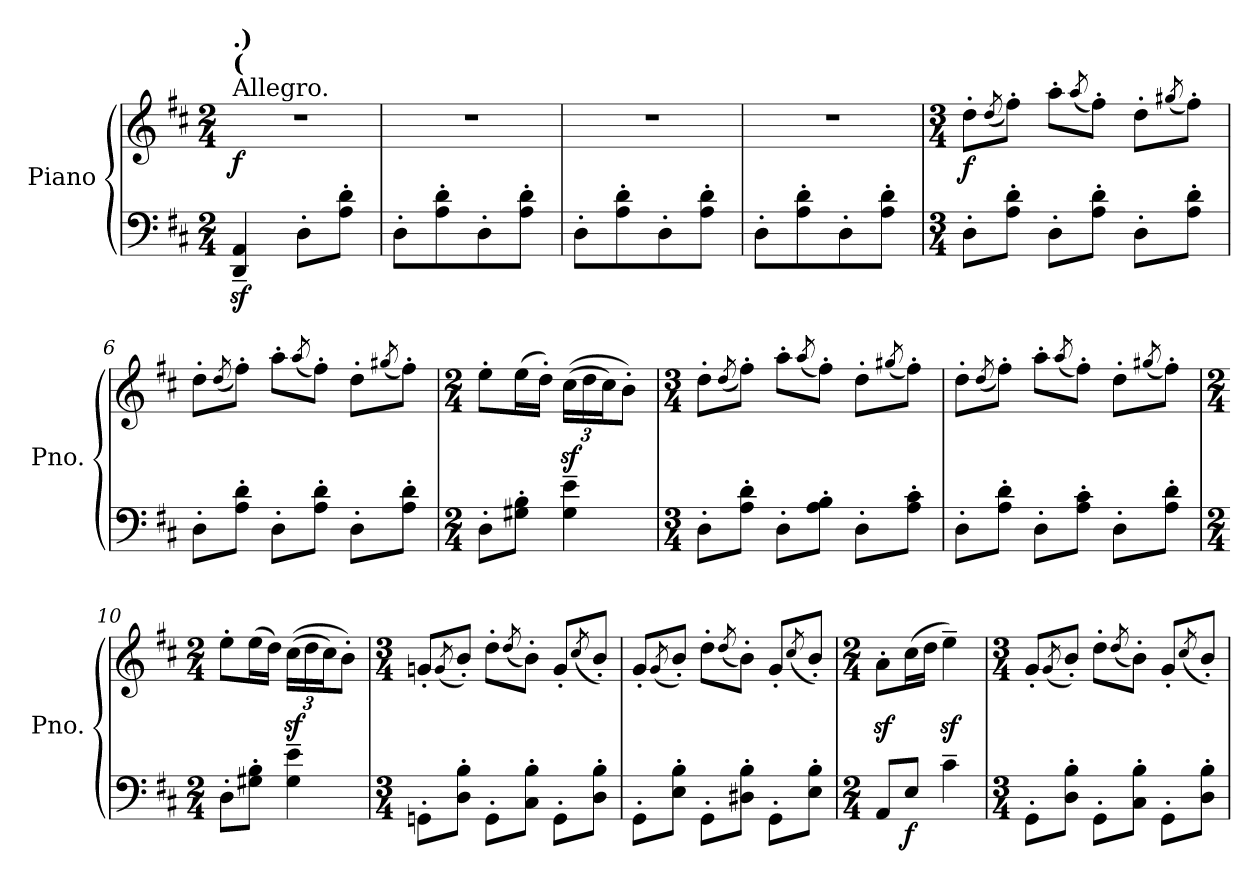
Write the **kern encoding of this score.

**kern	**kern	**dynam
*part1	*part1	*part1
*staff2	*staff1	*staff1/2
*I"Piano	*	*
*I'Pno.	*	*
*clefF4	*clefG2	*
*k[f#c#]	*k[f#c#]	*
*M2/4	*M2/4	*
*MM152	*MM152	*
=1	=1	=1
!	!LO:TX:a:t=Allegro.	!
!	!LO:TX:a:B:t=(	!
!	!LO:TX:a:B:t=.)	!
!	!	!LO:DY:b
4DD/z<~ 4AA/z<~	2r	f
8D'\L	.	.
8A\' 8d\'J	.	.
=2	=2	=2
8D'\L	2r	.
8A\' 8d\'	.	.
8D'\	.	.
8A\' 8d\'J	.	.
=3	=3	=3
8D'\L	2r	.
8A\' 8d\'	.	.
8D'\	.	.
8A\' 8d\'J	.	.
=4	=4	=4
8D'\L	2r	.
8A\' 8d\'	.	.
8D'\	.	.
8A\' 8d\'J	.	.
=5	=5	=5
*M3/4	*M3/4	*
!	!	!LO:DY:b
8D'\L	8dd'\L	f
.	(>8qdd/	.
8A\' 8d\'J	8ff#'\J)	.
8D'\L	8aa'\L	.
.	(>8qaa/	.
8A\' 8d\'J	8ff#'\J)	.
8D'\L	8dd'\L	.
.	(>8qgg#X/	.
8A\' 8d\'J	8ff#'\J)	.
=6	=6	=6
8D'\L	8dd'\L	.
.	(>8qdd/	.
8A\' 8d\'J	8ff#'\J)	.
8D'\L	8aa'\L	.
.	(>8qaa/	.
8A\' 8d\'J	8ff#'\J)	.
8D'\L	8dd'\L	.
.	(>8qgg#X/	.
8A\' 8d\'J	8ff#'\J)	.
!!LO:LB:g=z
=7	=7	=7
*M2/4	*M2/4	*
8D'\L	8ee'\L	.
8G#X\' 8B\'J	(>16ee\L	.
.	16dd'\JJ)	.
*	*Xbrackettup	*
4G#\~ 4e\~	(<(>24cc#z<\LL	.
.	24dd\	.
.	24cc#\J)	.
.	8b'\J)	.
=8	=8	=8
*M3/4	*M3/4	*
8D'\L	8dd'\L	.
.	(>8qdd/	.
8A\' 8d\'J	8ff#'\J)	.
8D'\L	8aa'\L	.
.	(>8qaa/	.
8A\' 8B\'J	8ff#'\J)	.
8D'\L	8dd'\L	.
.	(>8qgg#X/	.
8A\' 8c#\'J	8ff#'\J)	.
=9	=9	=9
8D'\L	8dd'\L	.
.	(>8qdd/	.
8A\' 8d\'J	8ff#'\J)	.
8D'\L	8aa'\L	.
.	(>8qaa/	.
8A\' 8c#\'J	8ff#'\J)	.
8D'\L	8dd'\L	.
.	(>8qgg#X/	.
8A\' 8d\'J	8ff#'\J)	.
=10	=10	=10
*M2/4	*M2/4	*
8D'\L	8ee'\L	.
8G#X\' 8B\'J	(>16ee\L	.
.	16dd\JJ)	.
4G#\~ 4e\~	(<(>24cc#z<\LL	.
.	24dd\	.
.	24cc#\J)	.
.	8b'\J)	.
!!LO:LB:g=z
=11	=11	=11
*M3/4	*M3/4	*
8GGn'\L	8gn'/L	.
.	(>8qg/	.
8D\' 8B\'J	8b'/J)	.
8GG'\L	8dd'\L	.
.	(>8qdd/	.
8C#\' 8B\'J	8b'\J)	.
8GG'\L	8g'/L	.
.	(>8qcc#/	.
8D\' 8B\'J	8b'/J)	.
=12	=12	=12
8GG'\L	8g'/L	.
.	(>8qg/	.
8E\' 8B\'J	8b'/J)	.
8GG'\L	8dd'\L	.
.	(>8qdd/	.
8D#X\' 8B\'J	8b'\J)	.
8GG'\L	8g'/L	.
.	(>8qcc#/	.
8E\' 8B\'J	8b'/J)	.
=13	=13	=13
*M2/4	*M2/4	*
8AA/L	8az<'\L	.
!	!	!LO:DY:b=2
8E/J	(>16cc#\L	f
.	16dd\JJ	.
4c#~\	4eez<~\)	.
=14	=14	=14
*M3/4	*M3/4	*
8GG'\L	8g'/L	.
.	(>8qg/	.
8D\' 8B\'J	8b'/J)	.
8GG'\L	8dd'\L	.
.	(>8qdd/	.
8C#\' 8B\'J	8b'\J)	.
8GG'\L	8g'/L	.
.	(>8qcc#/	.
8D\' 8B\'J	8b'/J)	.
=	=	=
*-	*-	*-
